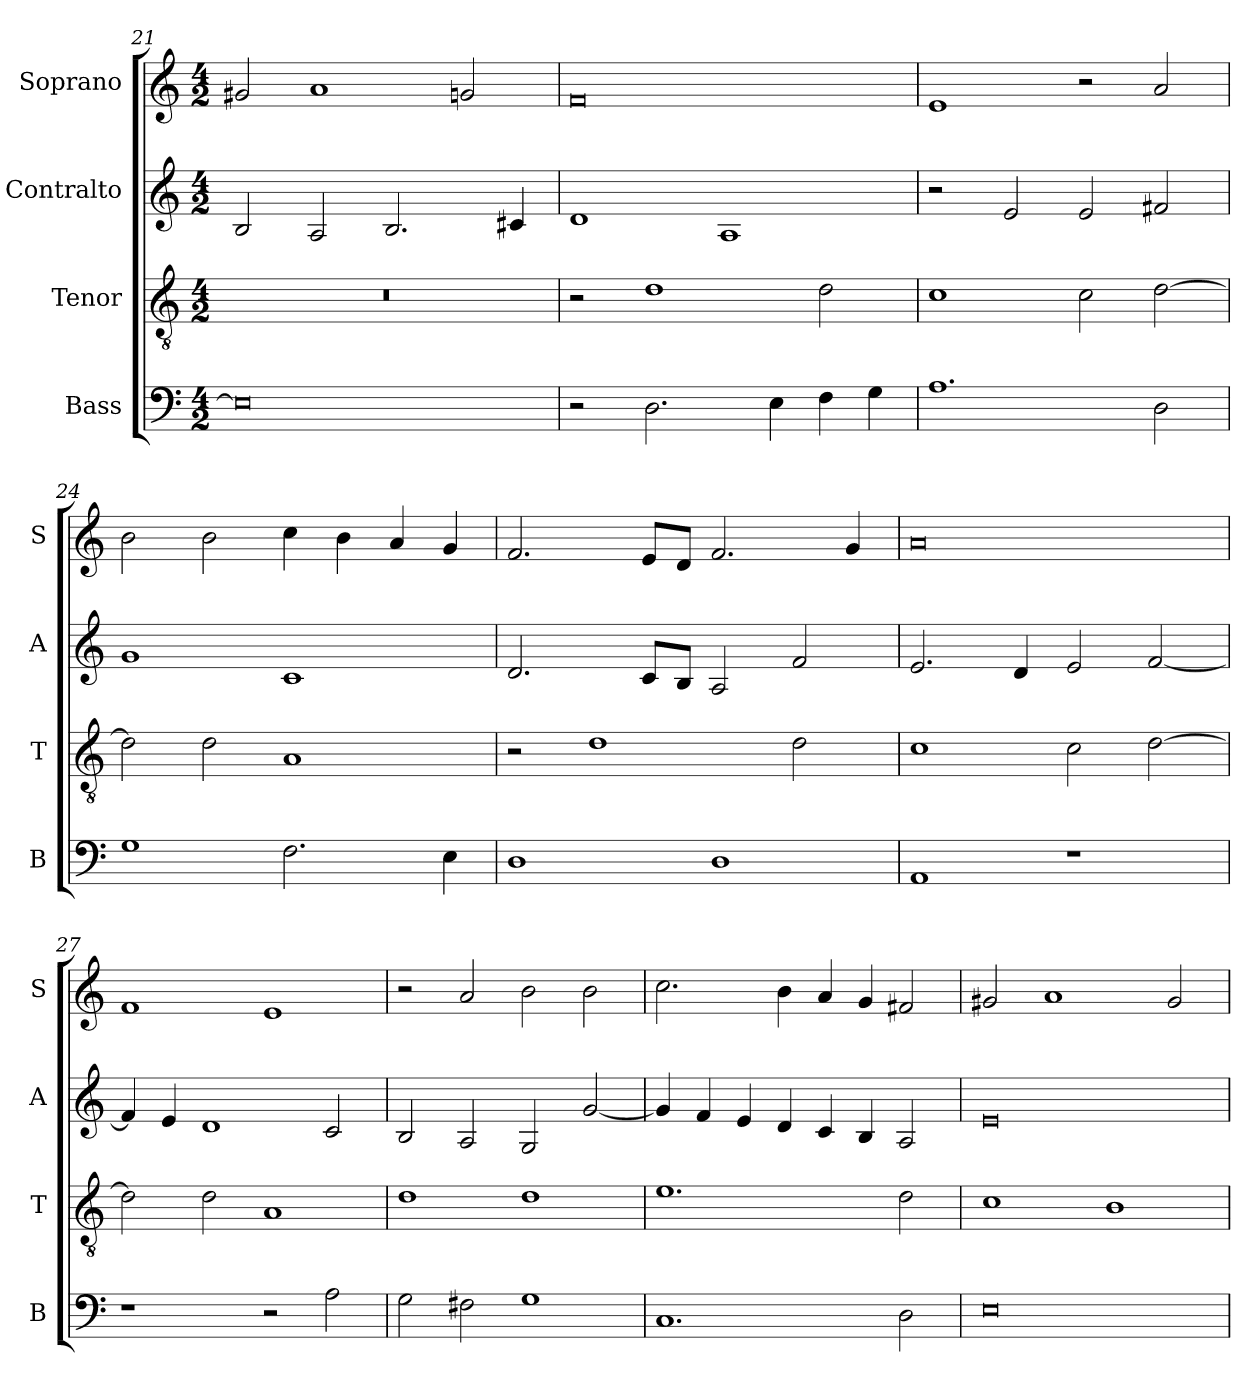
**kern	**kern	**kern	**kern
*part4	*part3	*part2	*part1
*staff4	*staff3	*staff2	*staff1
*I"Bass	*I"Tenor	*I"Contralto	*I"Soprano
*I'B	*I'T	*I'A	*I'S
*clefF4	*clefGv2	*clefG2	*clefG2
*k[]	*k[]	*k[]	*k[]
*D:dor	*D:dor	*D:dor	*D:dor
*M4/2	*M4/2	*M4/2	*M4/2
=21	=21	=21	=21
0E]	0r	2B	2g#X
.	.	2A	1a
.	.	2.B	.
.	.	.	2gn
.	.	4c#X	.
=22	=22	=22	=22
2r	2r	1d	0f
2.D	1d	.	.
.	.	1A	.
4E	.	.	.
4F	2d	.	.
4G	.	.	.
=23	=23	=23	=23
1.A	1c	2r	1e
.	.	2e	.
.	2c	2e	2r
2D	[2d	2f#X	2a
=24	=24	=24	=24
1G	2d]	1g	2b
.	2d	.	2b
2.F	1A	1c	4cc
.	.	.	4b
.	.	.	4a
4E	.	.	4g
=25	=25	=25	=25
1D	2r	2.d	2.f
.	1d	.	.
.	.	8c/L	8e/L
.	.	8B/J	8d/J
1D	.	2A	2.f
.	2d	2f	.
.	.	.	4g
=26	=26	=26	=26
1AA	1c	2.e	0a
.	.	4d	.
1r	2c	2e	.
.	[2d	[2f	.
=27	=27	=27	=27
1r	2d]	4f]	1f
.	.	4e	.
.	2d	1d	.
2r	1A	.	1e
2A	.	2c	.
=28	=28	=28	=28
2G	1d	2B	2r
2F#X	.	2A	2a
1G	1d	2G	2b
.	.	[2g	2b
=29	=29	=29	=29
1.C	1.e	4g]	2.cc
.	.	4f	.
.	.	4e	.
.	.	4d	4b
.	.	4c	4a
.	.	4B	4g
2D	2d	2A	2f#X
=30	=30	=30	=30
0E	1c	0e	2g#X
.	.	.	1a
.	1B	.	.
.	.	.	2g#
=	=	=	=
*-	*-	*-	*-
